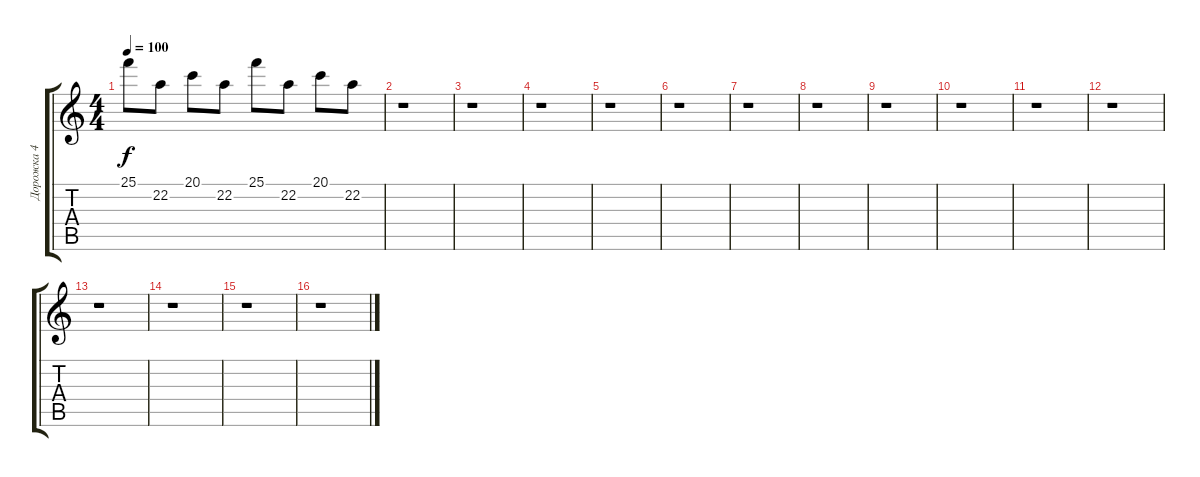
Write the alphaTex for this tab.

\track ("Дорожка 4" "Дорожка 4") {instrument stringensemble1}
\staff {score tabs}
\tuning (E4 B3 G3 D3 A2 E2) {hide}
\ts (4 4)
\tempo 100
\clef g2
\ks c
25.1.8{dy f} 22.2.8 20.1.8 22.2.8 25.1.8 22.2.8 20.1.8 22.2.8 |
r.1 |
r.1 |
r.1 |
r.1 |
r.1 |
r.1 |
r.1 |
r.1 |
r.1 |
r.1 |
r.1 |
r.1 |
r.1 |
r.1 |
r.1
